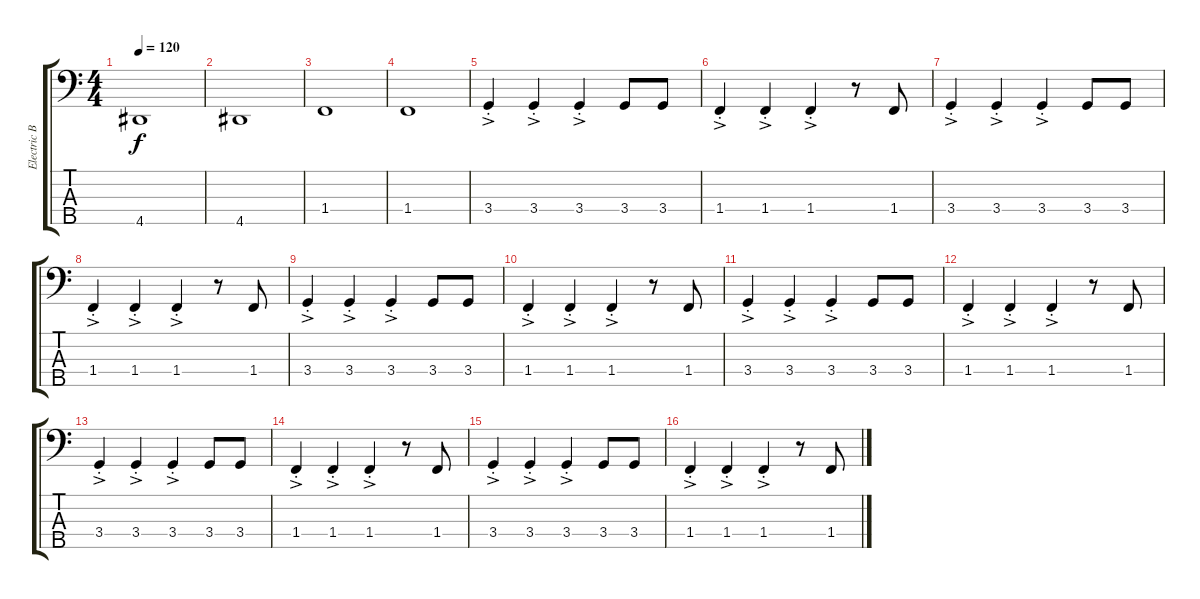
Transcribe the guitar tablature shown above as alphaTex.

\track ("Electric Bass" "Electric B") {instrument electricbassfinger}
\staff {score tabs}
\tuning (G2 D2 A1 E1 B0) {hide}
\ts (4 4)
\tempo 120
\clef f4
\ks c
4.5.1{dy f} |
4.5.1 |
1.4.1 |
1.4.1 |
3.4{ac st}.4 3.4{ac st}.4 3.4{ac st}.4 3.4.8 3.4.8 |
1.4{ac st}.4 1.4{ac st}.4 1.4{ac st}.4 r.8 1.4.8 |
3.4{ac st}.4 3.4{ac st}.4 3.4{ac st}.4 3.4.8 3.4.8 |
1.4{ac st}.4 1.4{ac st}.4 1.4{ac st}.4 r.8 1.4.8 |
3.4{ac st}.4 3.4{ac st}.4 3.4{ac st}.4 3.4.8 3.4.8 |
1.4{ac st}.4 1.4{ac st}.4 1.4{ac st}.4 r.8 1.4.8 |
3.4{ac st}.4 3.4{ac st}.4 3.4{ac st}.4 3.4.8 3.4.8 |
1.4{ac st}.4 1.4{ac st}.4 1.4{ac st}.4 r.8 1.4.8 |
3.4{ac st}.4 3.4{ac st}.4 3.4{ac st}.4 3.4.8 3.4.8 |
1.4{ac st}.4 1.4{ac st}.4 1.4{ac st}.4 r.8 1.4.8 |
3.4{ac st}.4 3.4{ac st}.4 3.4{ac st}.4 3.4.8 3.4.8 |
1.4{ac st}.4 1.4{ac st}.4 1.4{ac st}.4 r.8 1.4.8
